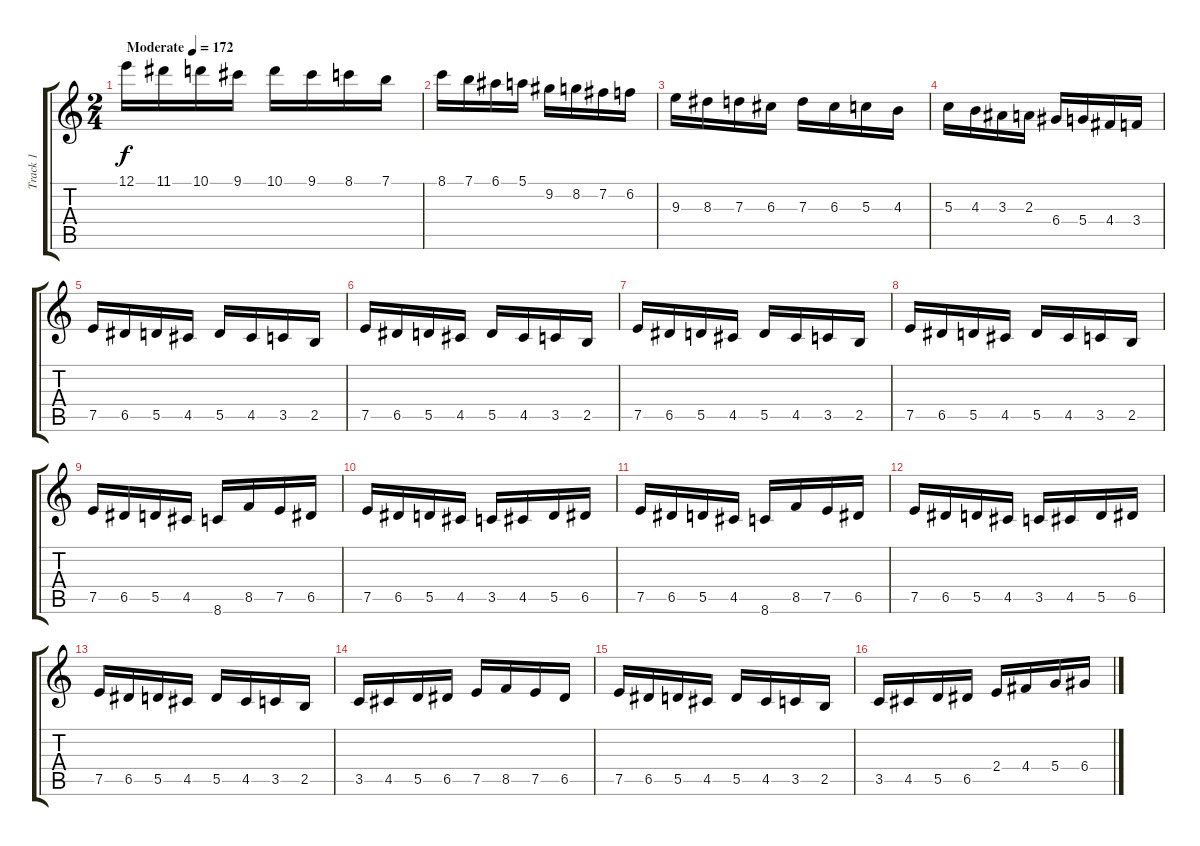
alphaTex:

\track ("Track 1" "Track 1") {instrument distortionguitar}
\staff {score tabs}
\tuning (E4 B3 G3 D3 A2 E2) {hide}
\ts (2 4)
\tempo (172 "Moderate")
\clef g2
\ks c
12.1.16{dy f instrument distortionguitar} 11.1.16 10.1.16 9.1.16 10.1.16 9.1.16 8.1.16 7.1.16 |
8.1.16 7.1.16 6.1.16 5.1.16 9.2.16 8.2.16 7.2.16 6.2.16 |
9.3.16 8.3.16 7.3.16 6.3.16 7.3.16 6.3.16 5.3.16 4.3.16 |
5.3.16 4.3.16 3.3.16 2.3.16 6.4.16 5.4.16 4.4.16 3.4.16 |
7.5.16 6.5.16 5.5.16 4.5.16 5.5.16 4.5.16 3.5.16 2.5.16 |
7.5.16 6.5.16 5.5.16 4.5.16 5.5.16 4.5.16 3.5.16 2.5.16 |
7.5.16 6.5.16 5.5.16 4.5.16 5.5.16 4.5.16 3.5.16 2.5.16 |
7.5.16 6.5.16 5.5.16 4.5.16 5.5.16 4.5.16 3.5.16 2.5.16 |
7.5.16 6.5.16 5.5.16 4.5.16 8.6.16 8.5.16 7.5.16 6.5.16 |
7.5.16 6.5.16 5.5.16 4.5.16 3.5.16 4.5.16 5.5.16 6.5.16 |
7.5.16 6.5.16 5.5.16 4.5.16 8.6.16 8.5.16 7.5.16 6.5.16 |
7.5.16 6.5.16 5.5.16 4.5.16 3.5.16 4.5.16 5.5.16 6.5.16 |
7.5.16 6.5.16 5.5.16 4.5.16 5.5.16 4.5.16 3.5.16 2.5.16 |
3.5.16 4.5.16 5.5.16 6.5.16 7.5.16 8.5.16 7.5.16 6.5.16 |
7.5.16 6.5.16 5.5.16 4.5.16 5.5.16 4.5.16 3.5.16 2.5.16 |
3.5.16 4.5.16 5.5.16 6.5.16 2.4.16 4.4.16 5.4.16 6.4.16
